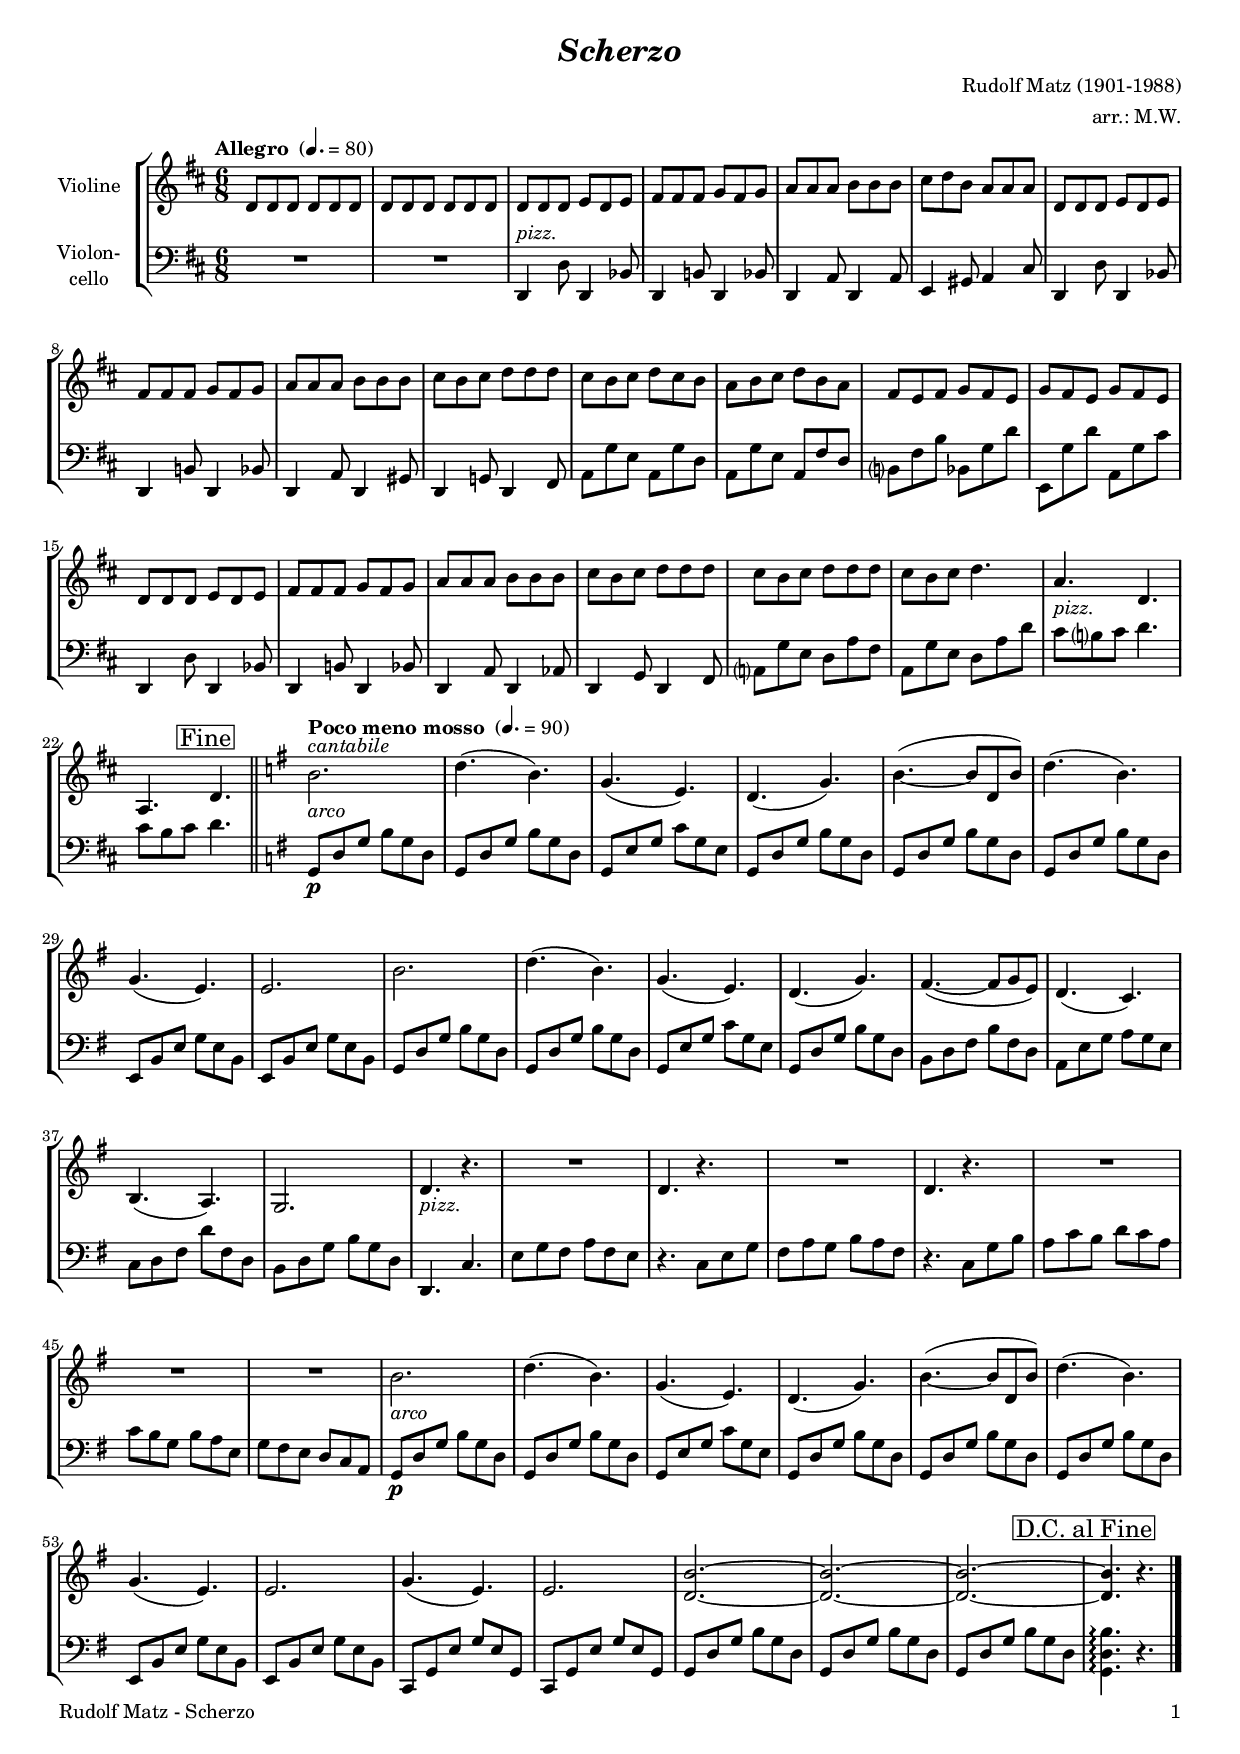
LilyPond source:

\version "2.20.2"
\include "deutsch.ly"
  
#(set-global-staff-size 17)

\header {
  title     = \markup \bold \italic "Scherzo"
  composer  = "Rudolf Matz (1901-1988)"
  arranger  = "arr.: M.W."
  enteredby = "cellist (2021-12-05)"
%  piece     = ""
}

voiceconsts = {
  \key d \major
  \time 6/8
  \clef "treble"
%  \numericTimeSignature
  \compressEmptyMeasures  
  % Set default beaming for all staves
%  \set Timing.beamExceptions = #'()
%  \set Timing.baseMoment     = #(ly:make-moment 1 2)
%  \set Timing.beatStructure  = #'(1)
  \tempo "Allegro " 4.=80
}

mipz = "pizzicato strings"
mivl = "violin"
miba = "cello"

arco = \markup \italic "arco"
cant = \markup \italic "cantabile"
dcaf = \mark \markup \box "D.C. al Fine"
dolc = \markup \italic "dolce"
fine = \mark \markup \box "Fine"
pizz = \markup \italic "pizz."
pomm = { \bar "||" \tempo "Poco meno mosso " 4.=90 \key g \major }

va = \relative c' {
  \voiceconsts

  d8 d d d d d
  d d d d d d
  d d d e d e
  fis fis fis g fis g
  a a a h h h

  cis d h a a a
  d, d d e d e
  fis fis fis g fis g
  a a a h h h

  cis h cis d d d
  cis h cis d cis h
  a h cis d h a
  fis e fis g fis e

  g fis e g fis e
  d d d e d e
  fis fis fis g fis g
  a a a h h h

  cis h cis d d d
  cis h cis d d d
  cis h cis d4.
  \set Staff.midiInstrument = \mipz
  a_\pizz d,
  a \fine d \pomm
  \set Staff.midiInstrument = \mivl
  h'2.^\cant_\arco
  d4.( h)
  g( e)
  d( g)
  h(~ h8 d, h')

  d4.( h)
  g( e)
  e2.
  h'
  d4.( h)
  g( e)

  d( g)
  fis(~ fis8 g e)
  d4.( c)
  h( a)
  g2.
  \set Staff.midiInstrument = \mipz

  d'4._\pizz r
  R2.
  d4. r
  R2.
  d4. r
  R2.*3
  \set Staff.midiInstrument = \mivl

  h'2._\arco
  d4.( h)
  g( e)
  d( g)

  h(~ h8 d, h')
  d4.( h)
  g( e)
  e2.

  g4.( e)
  e2.
  <d h'>~
  <d h'>~
  <d h'>~ \dcaf
  <d h'>4. r \bar "|."
}

vb = \relative c, {
  \voiceconsts
  \clef "bass"

  R2.*2
  d4^\pizz d'8 d,4 b'8
  d,4 h'!8 d,4 b'8
  d,4 a'8 d,4 a'8

  e4 gis8 a4 cis8
  d,4 d'8 d,4 b'8
  d,4 h'!8 d,4 b'8
  d,4 a'8 d,4 gis8

  d4 g!8 d4 fis8
  a g' e a, g' d
  a g' e a, fis' d
  h? fis' h b, g' d'

  e,, g' d' a, g' cis
  d,,4 d'8 d,4 b'8
  d,4 h'!8 d,4 b'8
  d,4 a'8 d,4 as'8

  d,4 g8 d4 fis8
  a? g' e d a' fis
  a, g' e d a' d
  cis h? cis d4.
  cis8 h cis \fine d4. \pomm

  g,,8\p d' g h g d
  g, d' g h g d
  g, e' g c g e
  g, d' g h g d
  g, d' g h g d
  g, d' g h g d

  e, h' e g e h
  e, h' e g e h
  g d' g h g d
  g, d' g h g d
  g, e' g c g e

  g, d' g h g d
  h d fis h fis d
  a e' g a g e
  c d fis d' fis, d
  h d g h g d

  d,4. c'
  e8 g fis a fis e
  r4. c8 e g
  fis a g h a fis
  r4. c8 g' h
  a c h d c a
  c h g h a e
  g fis e d c a

  g\p d' g h g d
  g, d' g h g d
  g, e' g c g e
  g, d' g h g d
  g, d' g h g d
  g, d' g h g d

  e, h' e g e h
  e, h' e g e h
  c, g' e' g e g,
  c, g' e' g e g,
  g d' g h g d
  g, d' g h g d
  g, d' g h g d \dcaf
  <g, d' h'>4.\arpeggio r \bar "|."
}


music = \new StaffGroup <<
      \new Staff {
	\set Staff.midiInstrument = \mivl
	\set Staff.instrumentName = \markup \center-column { "Violine" }
	\transpose d d { \va }
      }

      \new Staff {
	\set Staff.midiInstrument = \mipz
	\set Staff.instrumentName = \markup \center-column { "Violon-" "cello" }
	\transpose d d { \vb }
      }
>>

\book {
   \paper {
    print-page-number = ##t
    print-first-page-number = ##t
    ragged-last-bottom = ##f
    oddHeaderMarkup = \markup \null
    evenHeaderMarkup = \markup \null
    oddFooterMarkup = \markup {
      \fill-line {
%        \on-the-fly #print-page-number-check-first
        "Rudolf Matz - Scherzo" \fromproperty #'page:page-number-string
      }
    }
    evenFooterMarkup = \oddFooterMarkup
  } \score {
    \music
    \layout {}
  }

  \score {
    \unfoldRepeats \music

    \midi {
      \context {
        \Score
      }
    }
  }
}